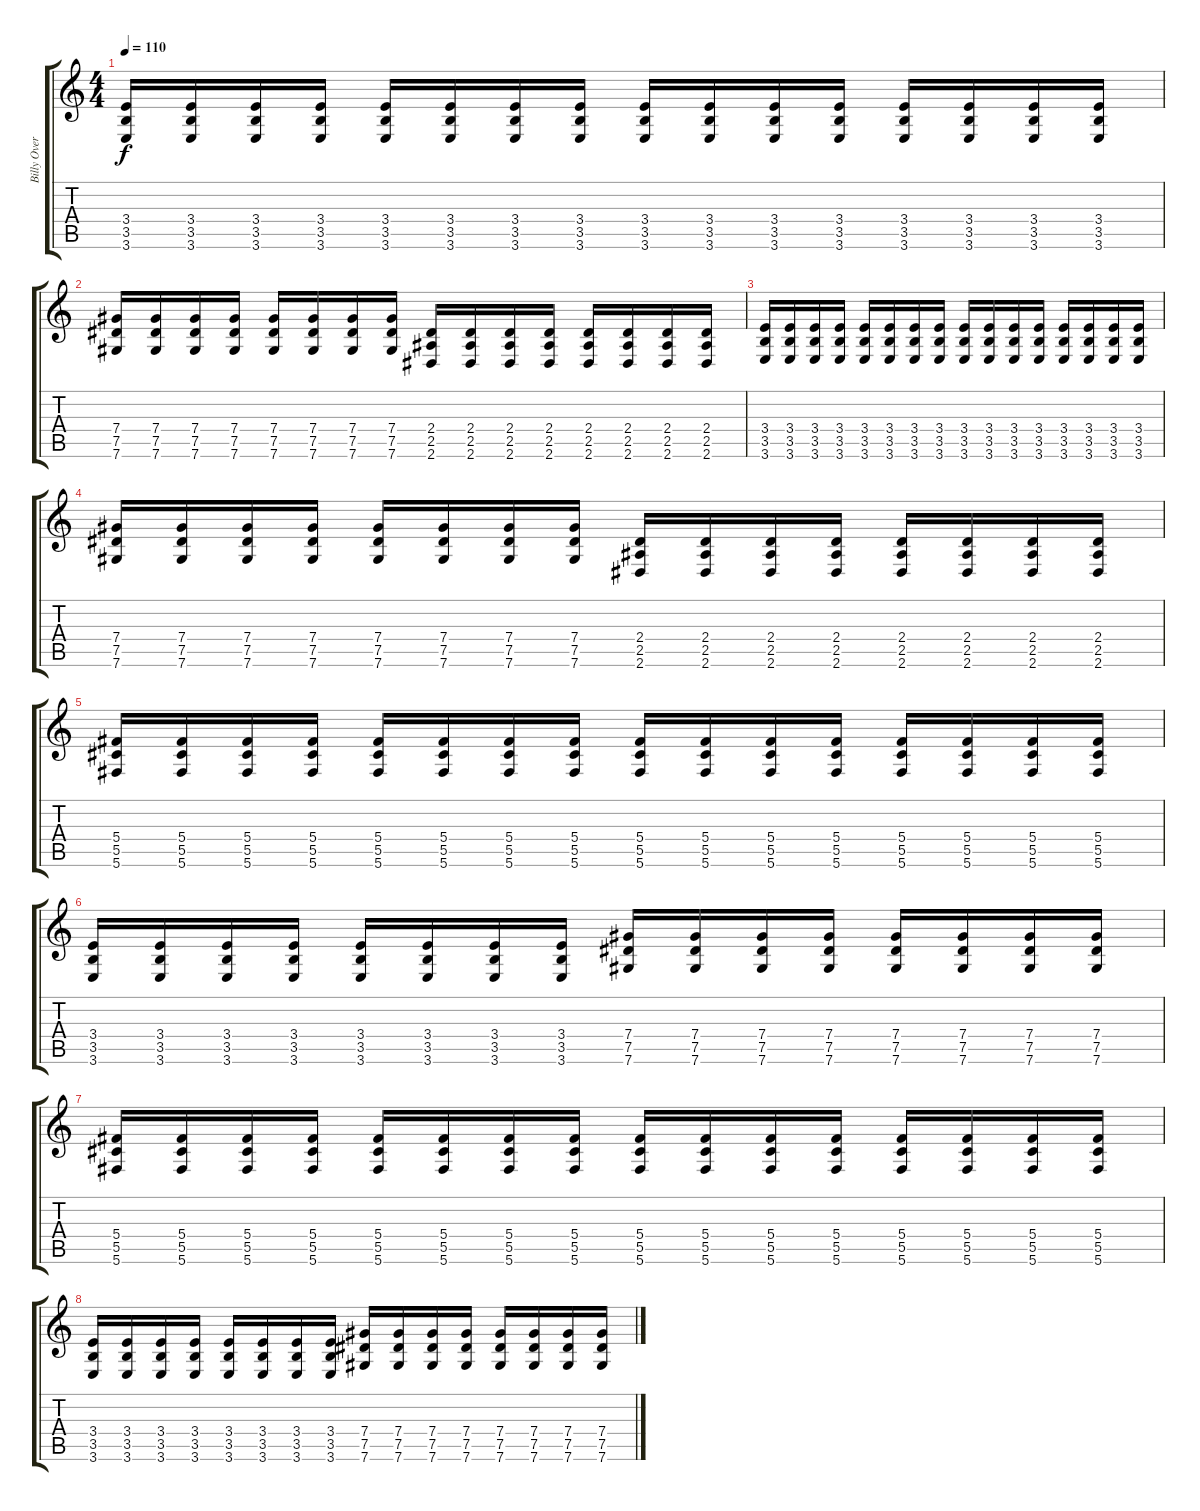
\track ("Billy Overdubs" "Billy Over") {instrument distortionguitar}
\staff {score tabs}
\tuning (Eb4 Bb3 Gb3 Db3 Ab2 Db2) {hide}
\ts (4 4)
\tempo 110
\clef g2
\ks c
(3.4 3.5 3.6).16{dy f} (3.4 3.5 3.6).16 (3.4 3.5 3.6).16 (3.4 3.5 3.6).16 (3.4 3.5 3.6).16 (3.4 3.5 3.6).16 (3.4 3.5 3.6).16 (3.4 3.5 3.6).16 (3.4 3.5 3.6).16 (3.4 3.5 3.6).16 (3.4 3.5 3.6).16 (3.4 3.5 3.6).16 (3.4 3.5 3.6).16 (3.4 3.5 3.6).16 (3.4 3.5 3.6).16 (3.4 3.5 3.6).16 |
(7.4 7.5 7.6).16 (7.4 7.5 7.6).16 (7.4 7.5 7.6).16 (7.4 7.5 7.6).16 (7.4 7.5 7.6).16 (7.4 7.5 7.6).16 (7.4 7.5 7.6).16 (7.4 7.5 7.6).16 (2.4 2.5 2.6).16 (2.4 2.5 2.6).16 (2.4 2.5 2.6).16 (2.4 2.5 2.6).16 (2.4 2.5 2.6).16 (2.4 2.5 2.6).16 (2.4 2.5 2.6).16 (2.4 2.5 2.6).16 |
(3.4 3.5 3.6).16 (3.4 3.5 3.6).16 (3.4 3.5 3.6).16 (3.4 3.5 3.6).16 (3.4 3.5 3.6).16 (3.4 3.5 3.6).16 (3.4 3.5 3.6).16 (3.4 3.5 3.6).16 (3.4 3.5 3.6).16 (3.4 3.5 3.6).16 (3.4 3.5 3.6).16 (3.4 3.5 3.6).16 (3.4 3.5 3.6).16 (3.4 3.5 3.6).16 (3.4 3.5 3.6).16 (3.4 3.5 3.6).16 |
(7.4 7.5 7.6).16 (7.4 7.5 7.6).16 (7.4 7.5 7.6).16 (7.4 7.5 7.6).16 (7.4 7.5 7.6).16 (7.4 7.5 7.6).16 (7.4 7.5 7.6).16 (7.4 7.5 7.6).16 (2.4 2.5 2.6).16 (2.4 2.5 2.6).16 (2.4 2.5 2.6).16 (2.4 2.5 2.6).16 (2.4 2.5 2.6).16 (2.4 2.5 2.6).16 (2.4 2.5 2.6).16 (2.4 2.5 2.6).16 |
(5.4 5.5 5.6).16 (5.4 5.5 5.6).16 (5.4 5.5 5.6).16 (5.4 5.5 5.6).16 (5.4 5.5 5.6).16 (5.4 5.5 5.6).16 (5.4 5.5 5.6).16 (5.4 5.5 5.6).16 (5.4 5.5 5.6).16 (5.4 5.5 5.6).16 (5.4 5.5 5.6).16 (5.4 5.5 5.6).16 (5.4 5.5 5.6).16 (5.4 5.5 5.6).16 (5.4 5.5 5.6).16 (5.4 5.5 5.6).16 |
(3.4 3.5 3.6).16 (3.4 3.5 3.6).16 (3.4 3.5 3.6).16 (3.4 3.5 3.6).16 (3.4 3.5 3.6).16 (3.4 3.5 3.6).16 (3.4 3.5 3.6).16 (3.4 3.5 3.6).16 (7.4 7.5 7.6).16 (7.4 7.5 7.6).16 (7.4 7.5 7.6).16 (7.4 7.5 7.6).16 (7.4 7.5 7.6).16 (7.4 7.5 7.6).16 (7.4 7.5 7.6).16 (7.4 7.5 7.6).16 |
(5.4 5.5 5.6).16 (5.4 5.5 5.6).16 (5.4 5.5 5.6).16 (5.4 5.5 5.6).16 (5.4 5.5 5.6).16 (5.4 5.5 5.6).16 (5.4 5.5 5.6).16 (5.4 5.5 5.6).16 (5.4 5.5 5.6).16 (5.4 5.5 5.6).16 (5.4 5.5 5.6).16 (5.4 5.5 5.6).16 (5.4 5.5 5.6).16 (5.4 5.5 5.6).16 (5.4 5.5 5.6).16 (5.4 5.5 5.6).16 |
(3.4 3.5 3.6).16 (3.4 3.5 3.6).16 (3.4 3.5 3.6).16 (3.4 3.5 3.6).16 (3.4 3.5 3.6).16 (3.4 3.5 3.6).16 (3.4 3.5 3.6).16 (3.4 3.5 3.6).16 (7.4 7.5 7.6).16 (7.4 7.5 7.6).16 (7.4 7.5 7.6).16 (7.4 7.5 7.6).16 (7.4 7.5 7.6).16 (7.4 7.5 7.6).16 (7.4 7.5 7.6).16 (7.4 7.5 7.6).16
